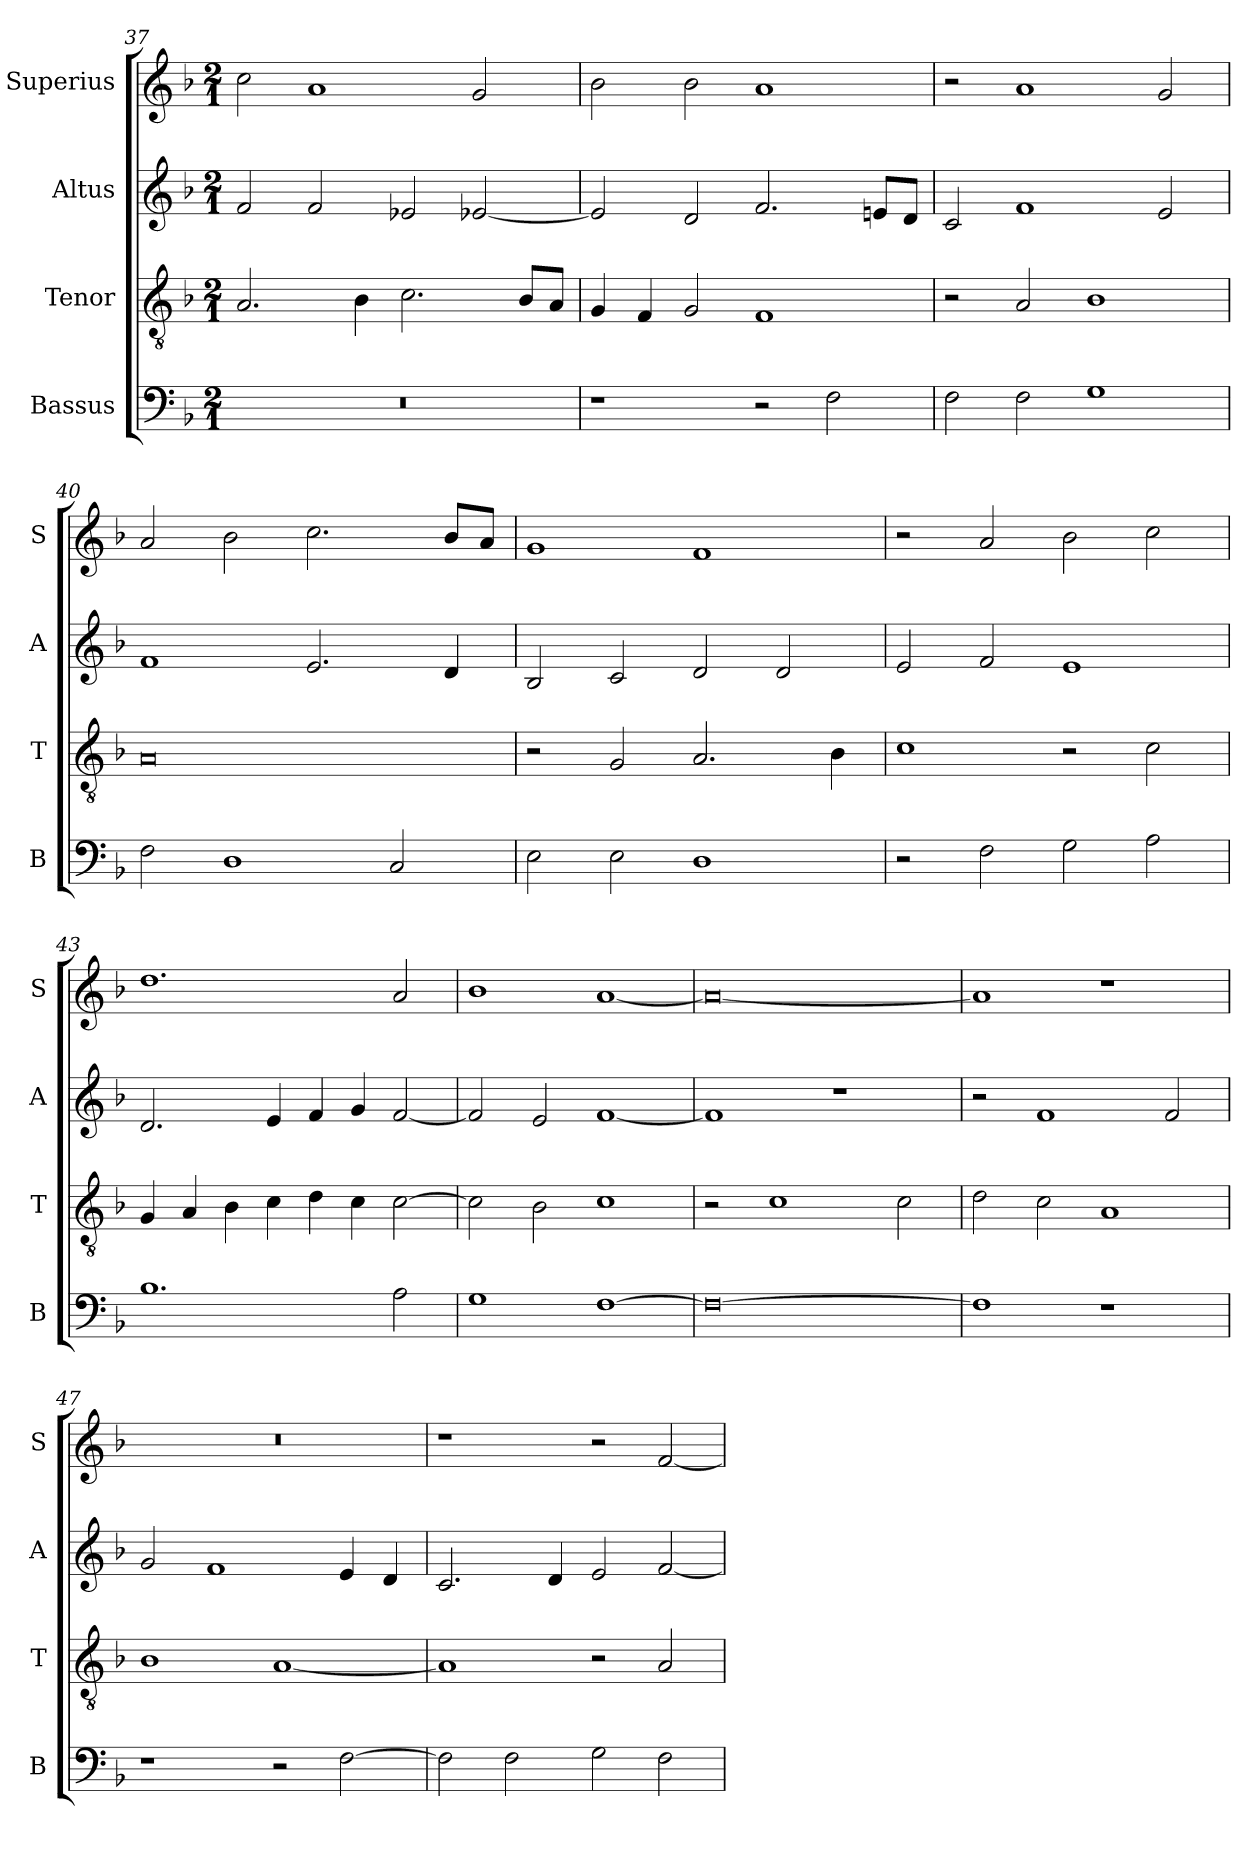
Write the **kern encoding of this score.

**kern	**kern	**kern	**kern
*part4	*part3	*part2	*part1
*staff4	*staff3	*staff2	*staff1
*I"Bassus	*I"Tenor	*I"Altus	*I"Superius
*I'B	*I'T	*I'A	*I'S
*clefF4	*clefGv2	*clefG2	*clefG2
*k[b-]	*k[b-]	*k[b-]	*k[b-]
*d:	*d:	*d:	*d:
*M2/1	*M2/1	*M2/1	*M2/1
=37	=37	=37	=37
0r	2.A	2f	2cc
.	.	2f	1a
.	4B-	.	.
.	2.c	2e-X	.
.	.	[2e-X	2g
.	8B-L	.	.
.	8AJ	.	.
=38	=38	=38	=38
1r	4G	2e-]	2b-
.	4F	.	.
.	2G	2d	2b-
2r	1F	2.f	1a
2F	.	.	.
.	.	8enL	.
.	.	8dJ	.
=39	=39	=39	=39
2F	2r	2c	2r
2F	2A	1f	1a
1G	1B-	.	.
.	.	2e	2g
=40	=40	=40	=40
2F	0A	1f	2a
1D	.	.	2b-
.	.	2.e	2.cc
2C	.	.	.
.	.	4d	8b-L
.	.	.	8aJ
=41	=41	=41	=41
2E	2r	2B-	1g
2E	2G	2c	.
1D	2.A	2d	1f
.	.	2d	.
.	4B-	.	.
=42	=42	=42	=42
2r	1c	2e	2r
2F	.	2f	2a
2G	2r	1e	2b-
2A	2c	.	2cc
=43	=43	=43	=43
1.B-	4G	2.d	1.dd
.	4A	.	.
.	4B-	.	.
.	4c	4e	.
.	4d	4f	.
.	4c	4g	.
2A	[2c	[2f	2a
=44	=44	=44	=44
1G	2c]	2f]	1b-
.	2B-	2e	.
[1F	1c	[1f	[1a
=45	=45	=45	=45
0F_	2r	1f]	0a_
.	1c	.	.
.	.	1r	.
.	2c	.	.
=46	=46	=46	=46
1F]	2d	2r	1a]
.	2c	1f	.
1r	1A	.	1r
.	.	2f	.
=47	=47	=47	=47
1r	1B-	2g	0r
.	.	1f	.
2r	[1A	.	.
[2F	.	4e	.
.	.	4d	.
=48	=48	=48	=48
2F]	1A]	2.c	1r
2F	.	.	.
.	.	4d	.
2G	2r	2e	2r
2F	2A	[2f	[2f
=	=	=	=
*-	*-	*-	*-
